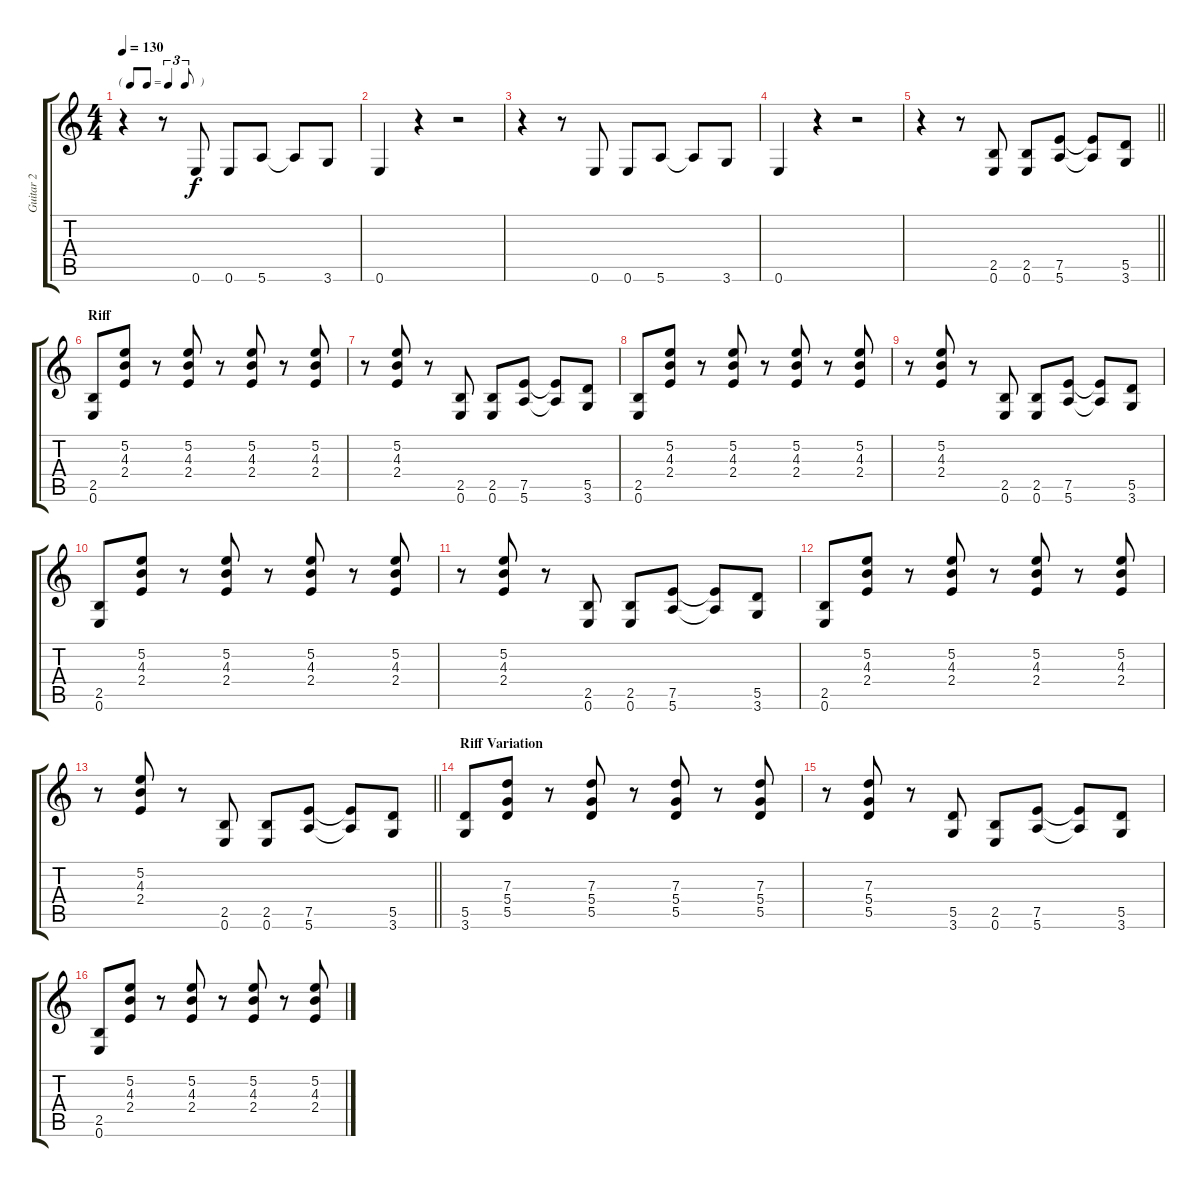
\track ("Guitar 2" "Guitar 2") {instrument distortionguitar}
\staff {score tabs}
\tuning (E4 B3 G3 D3 A2 E2) {hide}
\ts (4 4)
\tf triplet8th
\tempo 130
\clef g2
\ks c
r.4{dy f} r.8 0.6.8 0.6.8 5.6.8 5.6{t}.8 3.6.8 |
0.6.4 r.4 r.2 |
r.4 r.8 0.6.8 0.6.8 5.6.8 5.6{t}.8 3.6.8 |
0.6.4 r.4 r.2 |
\barLineRight lightlight
r.4 r.8 (2.5 0.6).8 (2.5 0.6).8 (7.5 5.6).8 (7.5{t} 5.6{t}).8 (5.5 3.6).8 |
\section ("" "Riff")
(2.5 0.6).8 (5.2 4.3 2.4).8 r.8 (5.2 4.3 2.4).8 r.8 (5.2 4.3 2.4).8 r.8 (5.2 4.3 2.4).8 |
r.8 (5.2 4.3 2.4).8 r.8 (2.5 0.6).8 (2.5 0.6).8 (7.5 5.6).8 (7.5{t} 5.6{t}).8 (5.5 3.6).8 |
(2.5 0.6).8 (5.2 4.3 2.4).8 r.8 (5.2 4.3 2.4).8 r.8 (5.2 4.3 2.4).8 r.8 (5.2 4.3 2.4).8 |
r.8 (5.2 4.3 2.4).8 r.8 (2.5 0.6).8 (2.5 0.6).8 (7.5 5.6).8 (7.5{t} 5.6{t}).8 (5.5 3.6).8 |
(2.5 0.6).8 (5.2 4.3 2.4).8 r.8 (5.2 4.3 2.4).8 r.8 (5.2 4.3 2.4).8 r.8 (5.2 4.3 2.4).8 |
r.8 (5.2 4.3 2.4).8 r.8 (2.5 0.6).8 (2.5 0.6).8 (7.5 5.6).8 (7.5{t} 5.6{t}).8 (5.5 3.6).8 |
(2.5 0.6).8 (5.2 4.3 2.4).8 r.8 (5.2 4.3 2.4).8 r.8 (5.2 4.3 2.4).8 r.8 (5.2 4.3 2.4).8 |
\barLineRight lightlight
r.8 (5.2 4.3 2.4).8 r.8 (2.5 0.6).8 (2.5 0.6).8 (7.5 5.6).8 (7.5{t} 5.6{t}).8 (5.5 3.6).8 |
\section ("" "Riff Variation")
(5.5 3.6).8 (7.3 5.4 5.5).8 r.8 (7.3 5.4 5.5).8 r.8 (7.3 5.4 5.5).8 r.8 (7.3 5.4 5.5).8 |
r.8 (7.3 5.4 5.5).8 r.8 (5.5 3.6).8 (2.5 0.6).8 (7.5 5.6).8 (7.5{t} 5.6{t}).8 (5.5 3.6).8 |
(2.5 0.6).8 (5.2 4.3 2.4).8 r.8 (5.2 4.3 2.4).8 r.8 (5.2 4.3 2.4).8 r.8 (5.2 4.3 2.4).8
